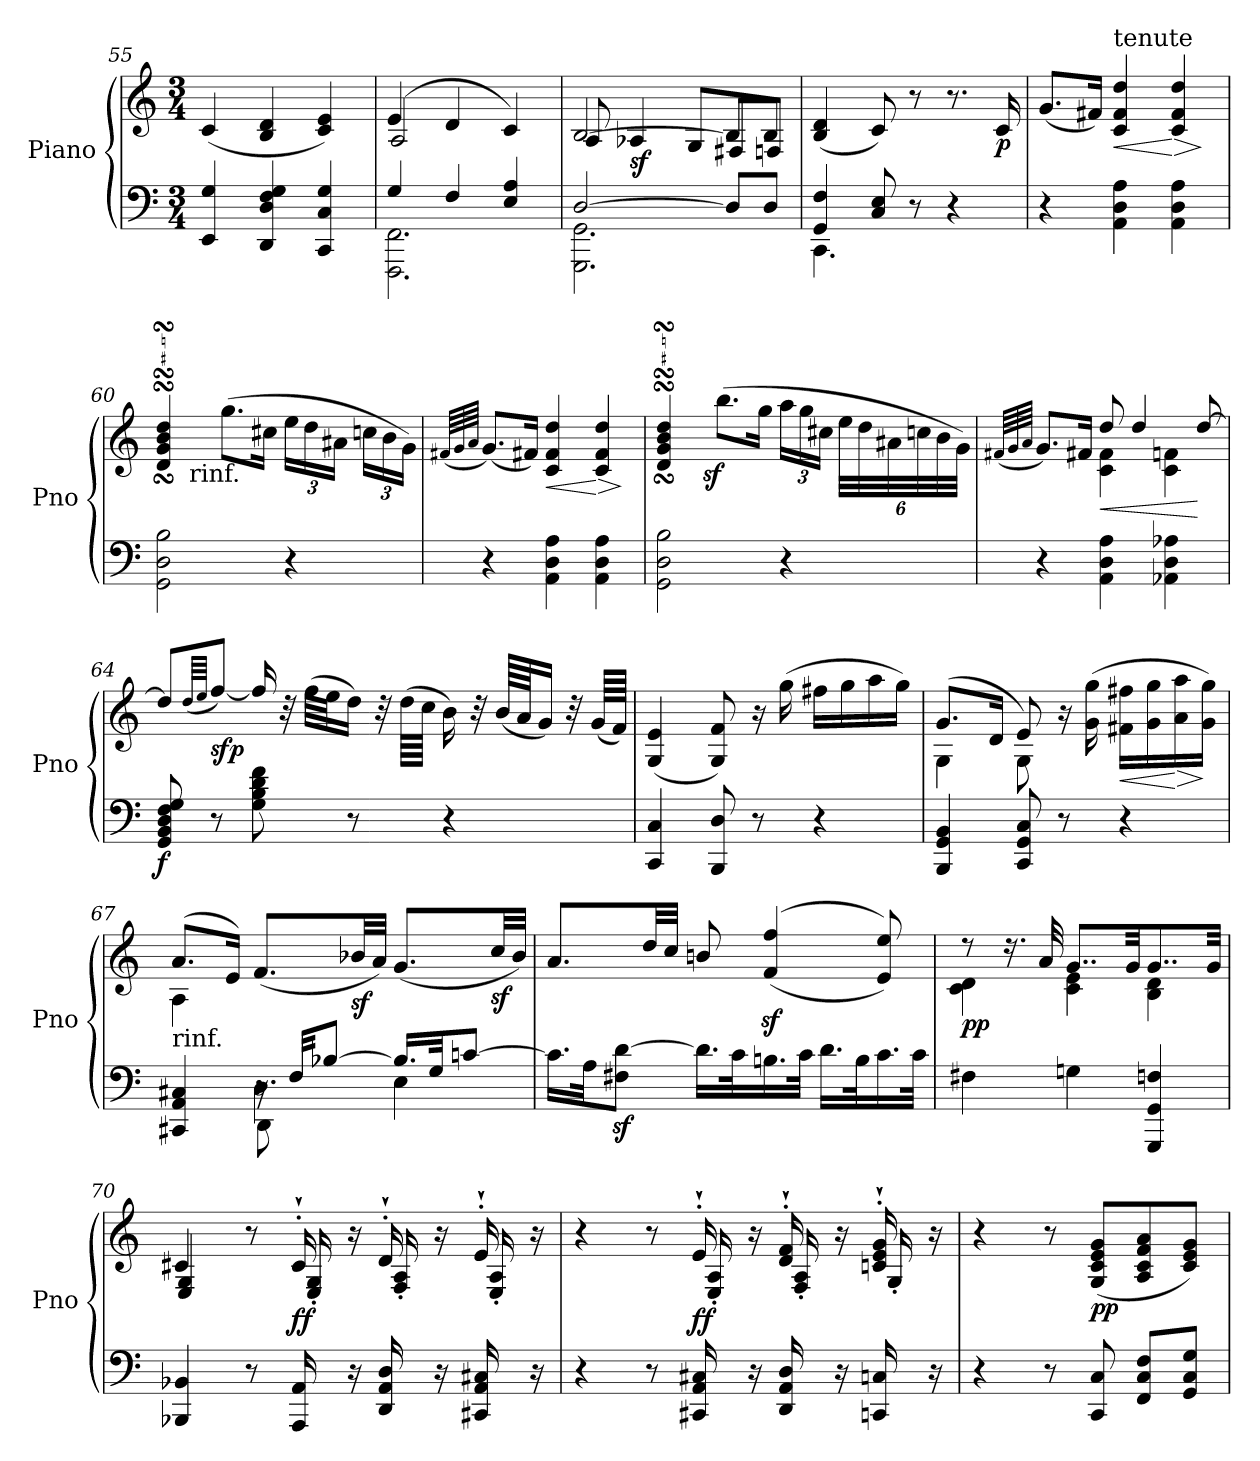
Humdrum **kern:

**kern	**kern	**dynam
*part1	*part1	*part1
*staff2	*staff1	*staff1/2
*I"Piano	*	*
*I'Pno	*	*
*clefF4	*clefG2	*
*k[]	*k[]	*
*M3/4	*M3/4	*
=55	=55	=55
4EE/ 4G/	(>4c/	.
4DD/ 4D/ 4F/ 4G/	4B/ 4d/	.
4CC/ 4C/ 4G/	4c/ 4e/)	.
=56	=56	=56
*^	*^	*
4G/	2.FFF\ 2.FF\	(>4e/	2A/	.
4F/	.	4d/	.	.
4E/ 4A/	.	4c/)	4ryy	.
!!LO:LB:g=z	!!
=57	=57	=57	=57	=57
[2D/	2.GGG\ 2.GG\	[2B/	8A/	.
!	!	!	!	!LO:DY:b
.	.	.	4A-X/	sf
.	.	.	8G/L	.
8D/L]	.	8B/L]	8F#X/	.
8D/J	.	8B/J	8Fn/J	.
*	*	*v	*v	*
=58	=58	=58	=58
4GG/ 4F/	4.CC\	(>4B/ 4d/	.
8C/ 8E/	.	8c/)	.
8r	4.ryy	8r	.
4r	.	8.r	.
!	!	!	!LO:DY:b
.	.	16c/	p
*v	*v	*	*
=59	=59	=59
4r	(<8.g/L	.
.	16f#X/Jk)	.
!	!LO:TX:a:t=tenute	!
!	!	!LO:HP:b
4AA\ 4D\ 4A\	4c/ 4f#/ 4dd/	<
!	!	!LO:HP:n=1:b
4AA\ 4D\ 4A\	4c/ 4f#/ 4dd/	[ >
.	.	]
=60	=60	=60
*	*^	*
2GG\ 2D\ 2B\	4d/sSSS 4g/sSSS 4b/sSSS 4dd/sSSS	8ryy	.
!	!	!LO:TX:b:t=rinf.	!
.	.	2ryy	.
.	(>8.gg\L	.	.
.	16cc#X\Jk	.	.
*	*Xbrackettup	*	*
4r	24ee\LL	.	.
.	24dd\	.	.
.	24a#X\JJ	.	.
.	24ccn\LL	8ryy	.
.	24b\	.	.
.	24g\JJ)	.	.
*	*v	*v	*
=61	=61	=61
.	(<64qf#X/LLLL	.
.	64qg/	.
.	64qa/JJJJ	.
4r	(<8.g/L)	.
.	16f#/Jk)	.
!	!	!LO:HP:b
4AA\ 4D\ 4A\	4c/ 4f#/ 4dd/	<
!	!	!LO:HP:n=1:b
4AA\ 4D\ 4A\	4c/ 4f#/ 4dd/	[ >
.	.	]
!!LO:LB:g=z
=62	=62	=62
*	*^	*
2GG\ 2D\ 2B\	4d/sSSS 4g/sSSS 4b/sSSS 4dd/sSSS	8..ryy	.
!	!	!	!LO:DY:b
.	.	2ryy	sf
.	(>8.bb\L	.	.
.	16gg\Jk	.	.
4r	24aa\LL	.	.
.	24gg\	.	.
.	24cc#X\JJ	.	.
.	48ee\LLL	.	.
.	48dd\	.	.
.	48a#X\	.	.
.	48ccn\	.	.
.	48b\	.	.
.	.	32ryy	.
.	48g\JJJ)	.	.
=63	=63	=63	=63
.	(<64qf#X/LLLL	.	.
.	64qg/	.	.
.	64qa/JJJJ	.	.
4r	8.g/L)	4ryy	.
.	16f#/Jk	.	.
!	!	!	!LO:HP:b
4AA\ 4D\ 4A\	8dd/	4c\ 4f#\	<
.	4dd/	.	.
4AA-X\ 4D\ 4A-X\	.	4c\ 4fn\	.
.	[8dd/	.	[
*	*v	*v	*
=64	=64	=64
!	!	!LO:DY:b=2
8GG/ 8BB/ 8D/ 8F/ 8G/	8dd/L]	f
.	(<64qdd/LLLL	.
.	64qee/JJJJ	.
!	!	!LO:DY:b
8r	[8ff/J)	sfp
8G\ 8B\ 8d\ 8f\	16ff/]	.
.	32r	.
.	(>64ff\LLLL	.
.	64ee\JJ	.
8r	16dd\JJ)	.
.	32r	.
.	(>64dd\LLLL	.
.	64cc\JJJJ	.
4r	16b\)	.
.	32r	.
.	(<64b/LLLL	.
.	64a/JJ	.
.	16g/JJ)	.
.	32r	.
.	(<64g/LLLL	.
.	64f/JJJJ)	.
!!LO:PB:g=z
=65	=65	=65
4CC/ 4C/	(<4G/ 4e/	.
8BBB/ 8D/	8G/ 8f/)	.
8r	16r	.
.	(>16gg\	.
4r	16ff#X\LL	.
.	16gg\	.
.	16aa\	.
.	16gg\JJ)	.
=66	=66	=66
*	*^	*
4BBB/ 4GG/ 4BB/	(>8.g/L	4G\	.
.	16d/Jk	.	.
8CC/ 8GG/ 8C/	8e/)	8G\	.
8r	16r	4.ryy	.
.	(<16g\ 16gg\	.	.
!	!	!	!LO:HP:b
4r	16f#X\ 16ff#X\LL	.	<
.	16g\ 16gg\	.	.
!	!	!	!LO:HP:n=1:b
.	16a\ 16aa\	.	[ >
.	16g\ 16gg\JJ)	.	]
=67	=67	=67	=67
*^	*	*	*
*	*^	*	*	*
!	!	!	!LO:TX:b:t=rinf.	!	!
4CC#X/ 4AA/ 4C#X/	4ryy	4ryy	(>8.a/L	4A\	.
.	.	.	16e/Jk)	.	.
16.r	4D\	8DD\	(>8.f/L	2ryy	.
32F/KKL	.	.	.	.	.
[8B-X/J	.	4.ryy	.	.	.
!	!	!	!	!	!LO:DY:b
.	.	.	32b-X/LL	.	sf
.	.	.	32a/JJJ)	.	.
16.B-/LL]	4E\	.	(>8.g/L	.	.
32G/JK	.	.	.	.	.
[8cn/J	.	.	.	.	.
!	!	!	!	!	!LO:DY:b
.	.	.	32cc/LL	.	sf
.	.	.	32b-/JJJ)	.	.
*v	*v	*v	*	*	*
*	*v	*v	*
!!LO:LB:g=z
=68	=68	=68
16.c\LL]	8.a/L	.
32A\JK	.	.
8F#X\z> [8d\z>J	.	.
.	32dd/LL	.
.	32cc/JJJ	.
16.d\LL]	8bn/	.
32c\K	.	.
16.Bn\	(<(<4f/z< 4ff/z<	.
32c\JJk	.	.
16.d\LL	.	.
32B\K	.	.
16.c\	8e/ 8ee/))	.
32c\JJk	.	.
=69	=69	=69
*	*^	*
!	!	!	!LO:DY:b
4F#X\	8rdd	4c\ 4d\	pp
.	16.rdd	.	.
.	32a/	.	.
4Gn\	8..g/L	4c\ 4e\	.
.	32g/KK	.	.
4GGG/ 4GG/ 4Fn/	8..g/	4B\ 4d\	.
.	32g/Jkk	.	.
=70	=70	=70	=70
4BBB-X/ 4BB-X/	4c#X/	4E/ 4G/	.
8r	8r	8ryy	.
!	!	!	!LO:DY:b
16AAA/ 16AA/	16c#'`/	16E/' 16G/'	ff
16r	16r	16ryy	.
16DD/ 16AA/ 16D/	16d'`/	16F/' 16A/'	.
16r	16r	16ryy	.
16CC#X/ 16AA/ 16C#X/	16e'`/	16E/' 16A/'	.
16r	16r	16ryy	.
=71	=71	=71	=71
4r	4r	4.ryy	.
8r	8r	.	.
!	!	!	!LO:DY:b
16CC#X/ 16AA/ 16C#X/	16e'`/	16E/' 16A/'	ff
16r	16r	16ryy	.
16DD/ 16AA/ 16D/	16d/'` 16f/'`	16F/' 16A/'	.
16r	16r	16ryy	.
16CCn/ 16Cn/	16cn/'` 16e/'` 16g/'`	16G'/	.
16r	16r	16ryy	.
*	*v	*v	*
!!LO:LB:g=z
=72	=72	=72
4r	4r	.
8r	8r	.
!	!	!LO:DY:b
8CC/ 8C/	(<8G/ 8c/ 8e/ 8g/L	pp
8FF/ 8C/ 8F/L	8A/ 8c/ 8f/ 8a/	.
8GG/ 8C/ 8G/J	8c/ 8e/ 8g/J)	.
=	=	=
*-	*-	*-
